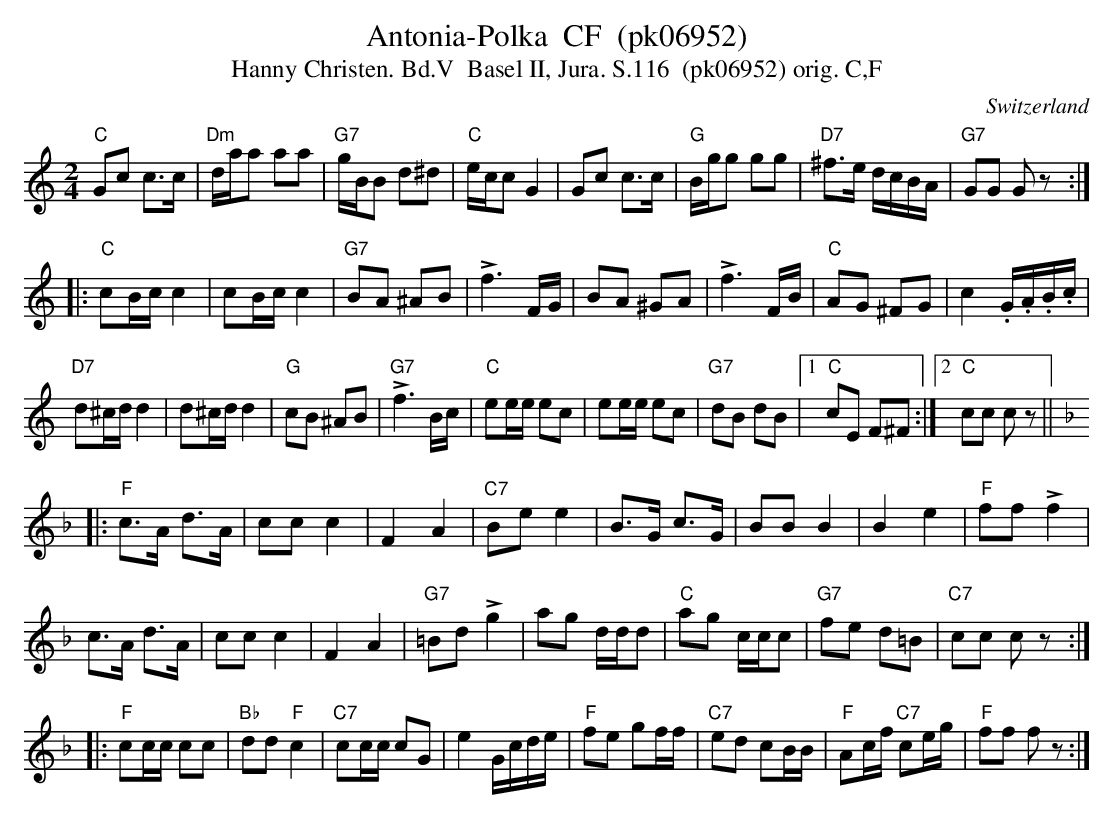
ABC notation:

X:1
T:Antonia-Polka  CF  (pk06952)
T:Hanny Christen. Bd.V  Basel II, Jura. S.116  (pk06952) orig. C,F
M:2/4
L:1/8
O:Switzerland
K:C major
"C"Gc c>c | "Dm"d/a/a aa | "G7"g/B/B d^d | "C"e/c/c G2 | Gc c>c | "G"B/g/g gg | "D7"^f>e d/c/B/A/ | "G7"GG Gz :|
|: "C"cB/c/c2 | cB/c/c2 | "G7"BA ^AB | !>!f3F/G/ | BA ^GA | !>!f3F/B/ | "C"AG ^FG | c2 .G/.A/.B/.c/ |
"D7"d^c/d/d2 | d^c/d/d2 | "G"cB ^AB | !>!"G7"f3B/c/ | "C"ee/e/ ec | ee/e/ ec | "G7"dB dB |1 "C"cE F^F :|2 "C"cc cz || [K:F]
|: "F"c>A d>A | ccc2 | F2A2 | "C7"Bee2 | B>G c>G | BBB2 | B2e2 | "F"ff!>!f2 |
c>A d>A | ccc2 | F2A2 | "G7"=Bd!>!g2 | ag d/d/d | "C"ag c/c/c | "G7"fe d=B | "C7"cc cz :|
|: "F"cc/c/ cc | "Bb"dd"F"c2 | "C7"cc/c/ cG | e2 G/c/d/e/ | "F"fe gf/f/ | "C7"ed cB/B/ | "F"Ac/f/ "C7"ce/g/ | "F"ff fz :|
W:
